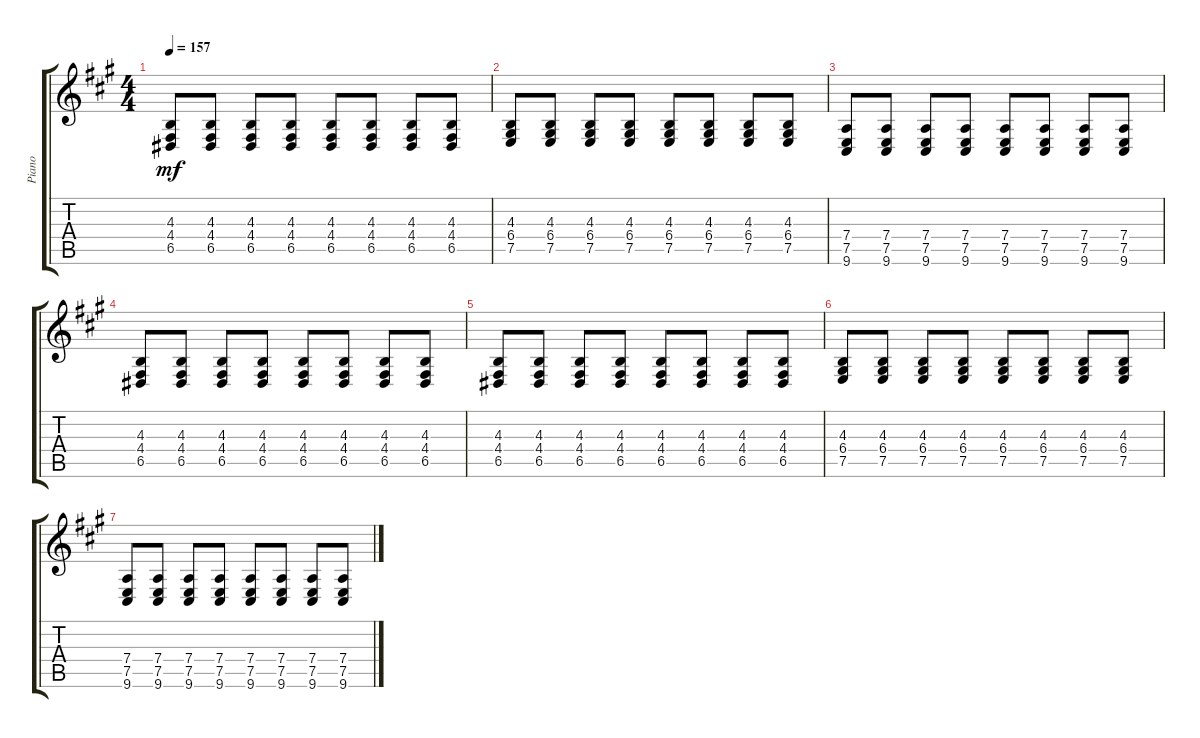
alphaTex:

\track ("Piano" "Piano") {instrument honkytonkpiano}
\staff {score tabs}
\tuning (E4 B3 G3 D3 A2 E2) {hide}
\ts (4 4)
\tempo 157
\clef g2
\ks a
(4.3 4.4 6.5).8{dy mf volume 10} (4.3 4.4 6.5).8 (4.3 4.4 6.5).8 (4.3 4.4 6.5).8 (4.3 4.4 6.5).8 (4.3 4.4 6.5).8 (4.3 4.4 6.5).8 (4.3 4.4 6.5).8 |
(4.3 6.4 7.5).8{volume 8} (4.3 6.4 7.5).8 (4.3 6.4 7.5).8 (4.3 6.4 7.5).8 (4.3 6.4 7.5).8 (4.3 6.4 7.5).8 (4.3 6.4 7.5).8 (4.3 6.4 7.5).8 |
(7.4 7.5 9.6).8 (7.4 7.5 9.6).8 (7.4 7.5 9.6).8 (7.4 7.5 9.6).8 (7.4 7.5 9.6).8 (7.4 7.5 9.6).8 (7.4 7.5 9.6).8 (7.4 7.5 9.6).8 |
(4.3 4.4 6.5).8{volume 7} (4.3 4.4 6.5).8 (4.3 4.4 6.5).8 (4.3 4.4 6.5).8 (4.3 4.4 6.5).8 (4.3 4.4 6.5).8 (4.3 4.4 6.5).8 (4.3 4.4 6.5).8 |
(4.3 4.4 6.5).8{volume 5} (4.3 4.4 6.5).8 (4.3 4.4 6.5).8 (4.3 4.4 6.5).8 (4.3 4.4 6.5).8 (4.3 4.4 6.5).8 (4.3 4.4 6.5).8 (4.3 4.4 6.5).8 |
(4.3 6.4 7.5).8 (4.3 6.4 7.5).8 (4.3 6.4 7.5).8 (4.3 6.4 7.5).8 (4.3 6.4 7.5).8 (4.3 6.4 7.5).8 (4.3 6.4 7.5).8 (4.3 6.4 7.5).8 |
(7.4 7.5 9.6).8{volume 3} (7.4 7.5 9.6).8 (7.4 7.5 9.6).8 (7.4 7.5 9.6).8 (7.4 7.5 9.6).8{volume 2} (7.4 7.5 9.6).8 (7.4 7.5 9.6).8 (7.4 7.5 9.6).8
